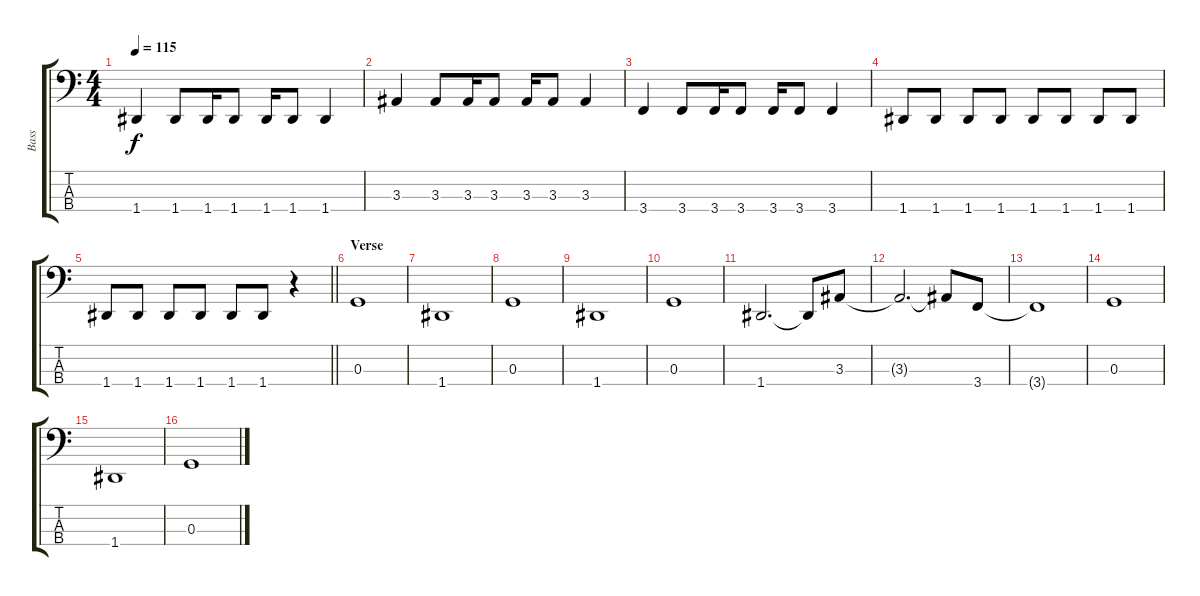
\track ("Bass" "Bass") {instrument electricbassfinger}
\staff {score tabs}
\tuning (F2 C2 G1 D1) {hide}
\ts (4 4)
\tempo 115
\clef f4
\ks c
1.4.4{dy f} 1.4.8 1.4.16 1.4.8 1.4.16 1.4.8 1.4.4 |
3.3.4 3.3.8 3.3.16 3.3.8 3.3.16 3.3.8 3.3.4 |
3.4.4 3.4.8 3.4.16 3.4.8 3.4.16 3.4.8 3.4.4 |
1.4.8 1.4.8 1.4.8 1.4.8 1.4.8 1.4.8 1.4.8 1.4.8 |
\barLineRight lightlight
1.4.8 1.4.8 1.4.8 1.4.8 1.4.8 1.4.8 r.4 |
\section ("" "Verse")
0.3.1 |
1.4.1 |
0.3.1 |
1.4.1 |
0.3.1 |
1.4.2{d} 1.4{t}.8 3.3.8 |
3.3{t}.2{d} 3.3{t}.8 3.4.8 |
3.4{t}.1 |
0.3.1 |
1.4.1 |
0.3.1
